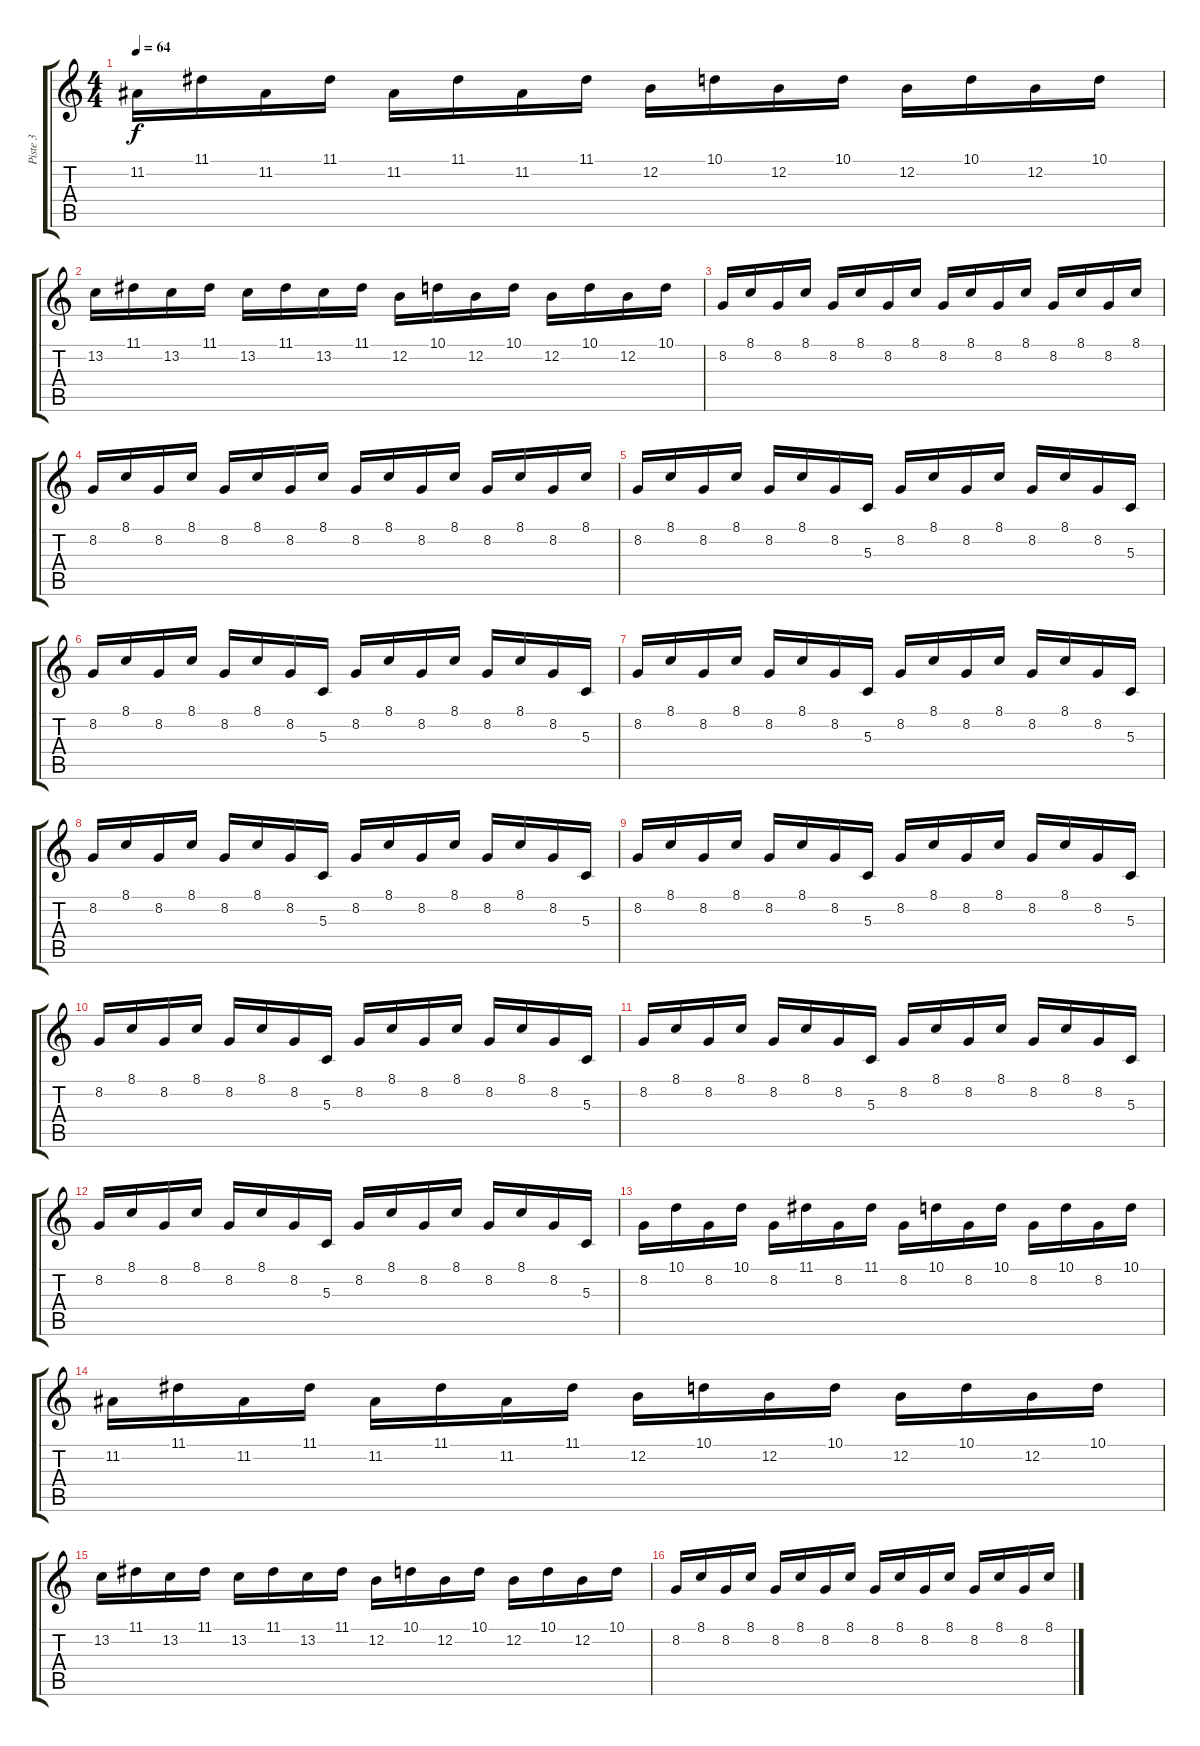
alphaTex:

\track ("Piste 3" "Piste 3") {instrument synthstrings2}
\staff {score tabs}
\tuning (E4 B3 G3 D3 A2 E2) {hide}
\ts (4 4)
\tempo 64
\clef g2
\ks c
11.2.16{dy f} 11.1.16 11.2.16 11.1.16 11.2.16 11.1.16 11.2.16 11.1.16 12.2.16 10.1.16 12.2.16 10.1.16 12.2.16 10.1.16 12.2.16 10.1.16 |
13.2.16 11.1.16 13.2.16 11.1.16 13.2.16 11.1.16 13.2.16 11.1.16 12.2.16 10.1.16 12.2.16 10.1.16 12.2.16 10.1.16 12.2.16 10.1.16 |
8.2.16 8.1.16 8.2.16 8.1.16 8.2.16 8.1.16 8.2.16 8.1.16 8.2.16 8.1.16 8.2.16 8.1.16 8.2.16 8.1.16 8.2.16 8.1.16 |
8.2.16 8.1.16 8.2.16 8.1.16 8.2.16 8.1.16 8.2.16 8.1.16 8.2.16 8.1.16 8.2.16 8.1.16 8.2.16 8.1.16 8.2.16 8.1.16 |
8.2.16 8.1.16 8.2.16 8.1.16 8.2.16 8.1.16 8.2.16 5.3.16 8.2.16 8.1.16 8.2.16 8.1.16 8.2.16 8.1.16 8.2.16 5.3.16 |
8.2.16 8.1.16 8.2.16 8.1.16 8.2.16 8.1.16 8.2.16 5.3.16 8.2.16 8.1.16 8.2.16 8.1.16 8.2.16 8.1.16 8.2.16 5.3.16 |
8.2.16 8.1.16 8.2.16 8.1.16 8.2.16 8.1.16 8.2.16 5.3.16 8.2.16 8.1.16 8.2.16 8.1.16 8.2.16 8.1.16 8.2.16 5.3.16 |
8.2.16 8.1.16 8.2.16 8.1.16 8.2.16 8.1.16 8.2.16 5.3.16 8.2.16 8.1.16 8.2.16 8.1.16 8.2.16 8.1.16 8.2.16 5.3.16 |
8.2.16 8.1.16 8.2.16 8.1.16 8.2.16 8.1.16 8.2.16 5.3.16 8.2.16 8.1.16 8.2.16 8.1.16 8.2.16 8.1.16 8.2.16 5.3.16 |
8.2.16 8.1.16 8.2.16 8.1.16 8.2.16 8.1.16 8.2.16 5.3.16 8.2.16 8.1.16 8.2.16 8.1.16 8.2.16 8.1.16 8.2.16 5.3.16 |
8.2.16 8.1.16 8.2.16 8.1.16 8.2.16 8.1.16 8.2.16 5.3.16 8.2.16 8.1.16 8.2.16 8.1.16 8.2.16 8.1.16 8.2.16 5.3.16 |
8.2.16 8.1.16 8.2.16 8.1.16 8.2.16 8.1.16 8.2.16 5.3.16 8.2.16 8.1.16 8.2.16 8.1.16 8.2.16 8.1.16 8.2.16 5.3.16 |
8.2.16 10.1.16 8.2.16 10.1.16 8.2.16 11.1.16 8.2.16 11.1.16 8.2.16 10.1.16 8.2.16 10.1.16 8.2.16 10.1.16 8.2.16 10.1.16 |
11.2.16 11.1.16 11.2.16 11.1.16 11.2.16 11.1.16 11.2.16 11.1.16 12.2.16 10.1.16 12.2.16 10.1.16 12.2.16 10.1.16 12.2.16 10.1.16 |
13.2.16 11.1.16 13.2.16 11.1.16 13.2.16 11.1.16 13.2.16 11.1.16 12.2.16 10.1.16 12.2.16 10.1.16 12.2.16 10.1.16 12.2.16 10.1.16 |
8.2.16 8.1.16 8.2.16 8.1.16 8.2.16 8.1.16 8.2.16 8.1.16 8.2.16 8.1.16 8.2.16 8.1.16 8.2.16 8.1.16 8.2.16 8.1.16
